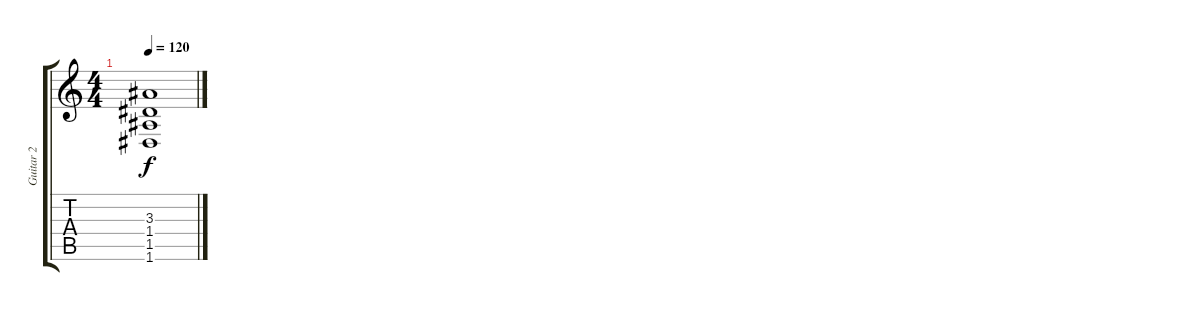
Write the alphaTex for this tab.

\track ("Guitar 2" "Guitar 2") {instrument overdrivenguitar}
\staff {score tabs}
\tuning (E4 B3 G3 D3 A2 D2) {hide}
\ts (4 4)
\tempo 120
\clef g2
\ks c
(3.3{t} 1.4{t} 1.5{t} 1.6{t}).1{dy f}
